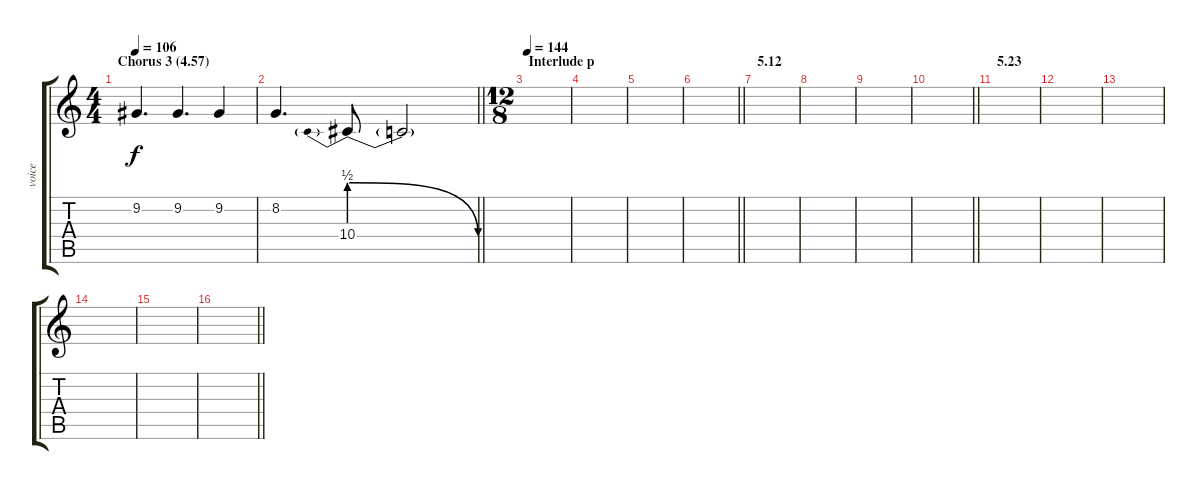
\track ("voice" "voice") {instrument clarinet}
\staff {score tabs}
\tuning (E4 B3 G3 D3 A2 E2) {hide}
\ts (4 4)
\section ("" "Chorus 3 (4.57)")
\tempo 106
\clef g2
\ks c
9.2.4{d dy f} 9.2.4{d} 9.2.4 |
\barLineRight lightlight
8.2.4{d} 10.4{be (prebendrelease 0 2 60 0)}.8 10.4{t}.2 |
\ts (12 8)
\section ("" "Interlude p")
\tempo 144
|
|
|
\barLineRight lightlight
|
\section ("" "5.12")
|
|
|
\barLineRight lightlight
|
\section ("" "5.23")
|
|
|
|
|
\barLineRight lightlight
